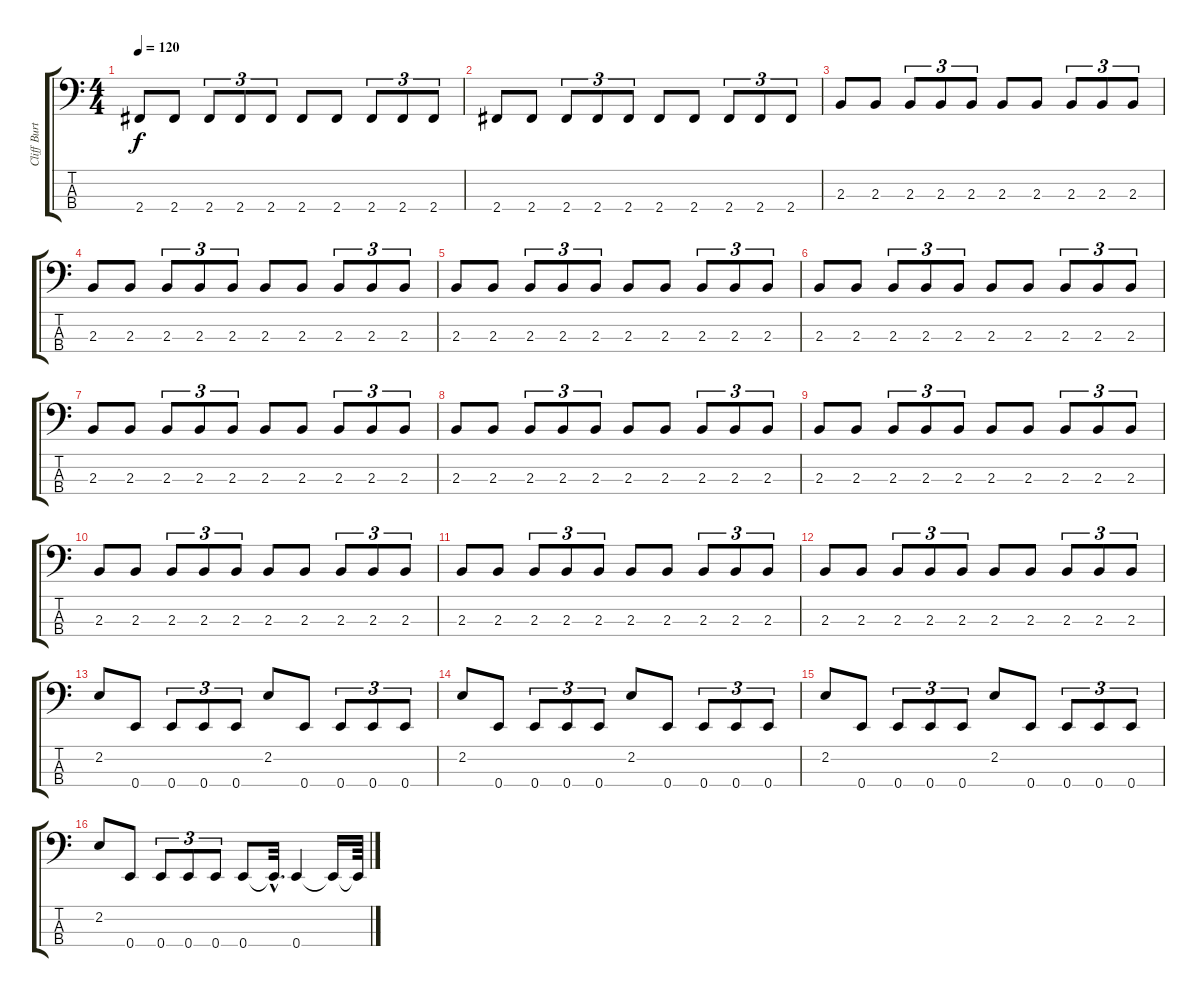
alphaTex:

\track ("Cliff Burton (Bass)" "Cliff Burt") {instrument electricbasspick}
\staff {score tabs}
\tuning (G2 D2 A1 E1) {hide}
\ts (4 4)
\tempo 120
\clef f4
\ks c
2.4.8{dy f} 2.4.8 2.4.8{tu (3 2)} 2.4.8{tu (3 2)} 2.4.8{tu (3 2)} 2.4.8 2.4.8 2.4.8{tu (3 2)} 2.4.8{tu (3 2)} 2.4.8{tu (3 2)} |
2.4.8 2.4.8 2.4.8{tu (3 2)} 2.4.8{tu (3 2)} 2.4.8{tu (3 2)} 2.4.8 2.4.8 2.4.8{tu (3 2)} 2.4.8{tu (3 2)} 2.4.8{tu (3 2)} |
2.3.8 2.3.8 2.3.8{tu (3 2)} 2.3.8{tu (3 2)} 2.3.8{tu (3 2)} 2.3.8 2.3.8 2.3.8{tu (3 2)} 2.3.8{tu (3 2)} 2.3.8{tu (3 2)} |
2.3.8 2.3.8 2.3.8{tu (3 2)} 2.3.8{tu (3 2)} 2.3.8{tu (3 2)} 2.3.8 2.3.8 2.3.8{tu (3 2)} 2.3.8{tu (3 2)} 2.3.8{tu (3 2)} |
2.3.8 2.3.8 2.3.8{tu (3 2)} 2.3.8{tu (3 2)} 2.3.8{tu (3 2)} 2.3.8 2.3.8 2.3.8{tu (3 2)} 2.3.8{tu (3 2)} 2.3.8{tu (3 2)} |
2.3.8 2.3.8 2.3.8{tu (3 2)} 2.3.8{tu (3 2)} 2.3.8{tu (3 2)} 2.3.8 2.3.8 2.3.8{tu (3 2)} 2.3.8{tu (3 2)} 2.3.8{tu (3 2)} |
2.3.8 2.3.8 2.3.8{tu (3 2)} 2.3.8{tu (3 2)} 2.3.8{tu (3 2)} 2.3.8 2.3.8 2.3.8{tu (3 2)} 2.3.8{tu (3 2)} 2.3.8{tu (3 2)} |
2.3.8 2.3.8 2.3.8{tu (3 2)} 2.3.8{tu (3 2)} 2.3.8{tu (3 2)} 2.3.8 2.3.8 2.3.8{tu (3 2)} 2.3.8{tu (3 2)} 2.3.8{tu (3 2)} |
2.3.8 2.3.8 2.3.8{tu (3 2)} 2.3.8{tu (3 2)} 2.3.8{tu (3 2)} 2.3.8 2.3.8 2.3.8{tu (3 2)} 2.3.8{tu (3 2)} 2.3.8{tu (3 2)} |
2.3.8 2.3.8 2.3.8{tu (3 2)} 2.3.8{tu (3 2)} 2.3.8{tu (3 2)} 2.3.8 2.3.8 2.3.8{tu (3 2)} 2.3.8{tu (3 2)} 2.3.8{tu (3 2)} |
2.3.8 2.3.8 2.3.8{tu (3 2)} 2.3.8{tu (3 2)} 2.3.8{tu (3 2)} 2.3.8 2.3.8 2.3.8{tu (3 2)} 2.3.8{tu (3 2)} 2.3.8{tu (3 2)} |
2.3.8 2.3.8 2.3.8{tu (3 2)} 2.3.8{tu (3 2)} 2.3.8{tu (3 2)} 2.3.8 2.3.8 2.3.8{tu (3 2)} 2.3.8{tu (3 2)} 2.3.8{tu (3 2)} |
2.2.8 0.4.8 0.4.8{tu (3 2)} 0.4.8{tu (3 2)} 0.4.8{tu (3 2)} 2.2.8 0.4.8 0.4.8{tu (3 2)} 0.4.8{tu (3 2)} 0.4.8{tu (3 2)} |
2.2.8 0.4.8 0.4.8{tu (3 2)} 0.4.8{tu (3 2)} 0.4.8{tu (3 2)} 2.2.8 0.4.8 0.4.8{tu (3 2)} 0.4.8{tu (3 2)} 0.4.8{tu (3 2)} |
2.2.8 0.4.8 0.4.8{tu (3 2)} 0.4.8{tu (3 2)} 0.4.8{tu (3 2)} 2.2.8 0.4.8 0.4.8{tu (3 2)} 0.4.8{tu (3 2)} 0.4.8{tu (3 2)} |
2.2.8 0.4.8 0.4.8{tu (3 2)} 0.4.8{tu (3 2)} 0.4.8{tu (3 2)} 0.4.8 0.4{hac t}.32{d} 0.4.4 0.4{t}.16 0.4{t}.64
